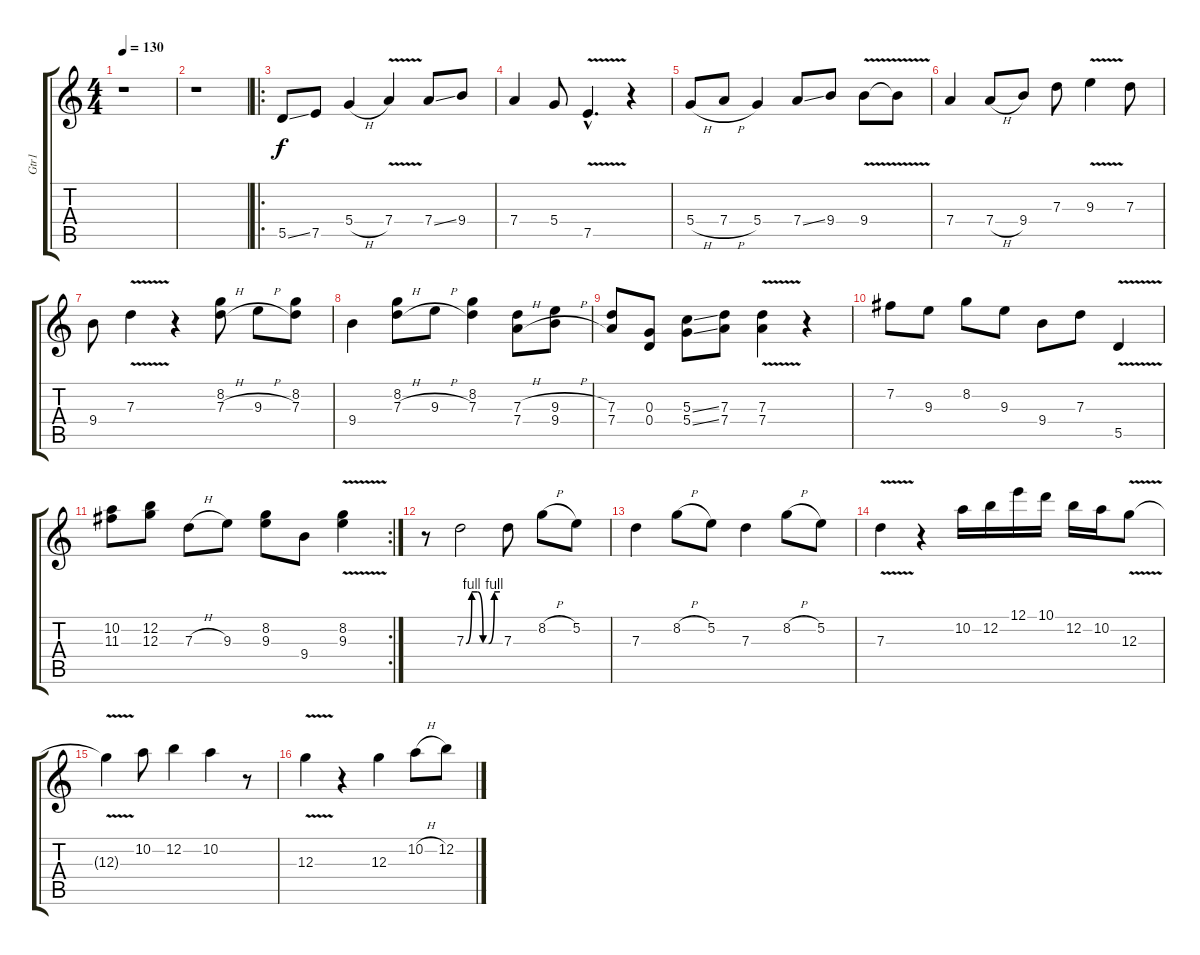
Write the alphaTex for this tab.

\track ("Gtr1" "Gtr1") {instrument distortionguitar}
\staff {score tabs}
\tuning (E4 B3 G3 D3 A2 E2) {hide}
\ts (4 4)
\tempo 130
\clef g2
\ks c
r.1{dy f} |
r.1 |
\ro
5.5{ss}.8 7.5.8 5.4{h}.4 7.4{v}.4 7.4{ss}.8 9.4.8 |
7.4.4 5.4.8 7.5{v hac}.4{d} r.4 |
5.4{h}.8 7.4{h}.8 5.4.4 7.4{ss}.8 9.4.8 9.4{v}.8 9.4{t}.8 |
7.4.4 7.4{h}.8 9.4.8 7.3.8 9.3{v}.4 7.3.8 |
9.4.8 7.3{v}.4 r.4 (8.2 7.3{h}).8 9.3{h}.8 (8.2 7.3).8 |
9.4.4 (8.2 7.3{h}).8 9.3{h}.8 (8.2 7.3).4 (7.3{h} 7.4{h}).8 (9.3{h} 9.4{h}).8 |
(7.3 7.4).8 (0.3 0.4).8 (5.3{ss} 5.4{ss}).8 (7.3 7.4).8 (7.3{v} 7.4{v}).4 r.4 |
7.2.8 9.3.8 8.2.8 9.3.8 9.4.8 7.3.8 5.5{v}.4 |
\rc 2
(10.2 11.3).8 (12.2 12.3).8 7.3{h}.8 9.3.8 (8.2 9.3).8 9.4.8 (8.2{v} 9.3{v}).4 |
r.8 7.3{be (custom 0 0 10 4 20 4 30 0 40 0 50 4 60 4)}.2 7.3.8 8.2{h}.8 5.2.8 |
7.3.4 8.2{h}.8 5.2.8 7.3.4 8.2{h}.8 5.2.8 |
7.3{v}.4 r.4 10.2.16 12.2.16 12.1.16 10.1.16 12.2.16 10.2.16 12.3{v}.8 |
12.3{t}.4 10.2.8 12.2.4 10.2.4 r.8 |
12.3{v}.4 r.4 12.3.4 10.2{h}.8 12.2{h}.8
